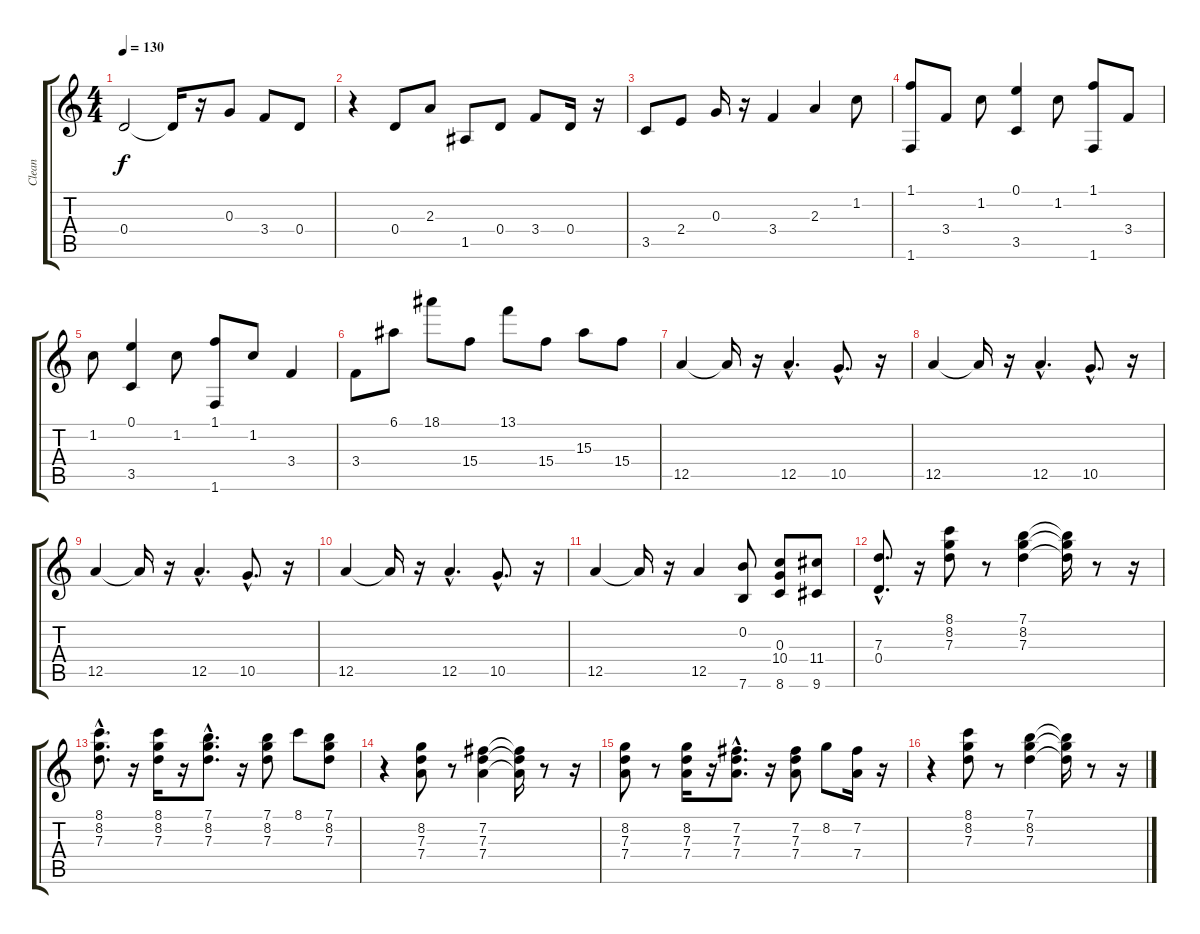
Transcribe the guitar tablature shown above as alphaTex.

\track ("Clean" "Clean") {instrument electricguitarclean}
\staff {score tabs}
\tuning (E4 B3 G3 D3 A2 E2) {hide}
\ts (4 4)
\tempo 130
\clef g2
\ks c
0.4.2{dy f} 0.4{t}.16 r.16 0.3.8 3.4.8 0.4.8 |
r.4 0.4.8 2.3.8 1.5.8 0.4.8 3.4.8 0.4.16 r.16 |
3.5.8 2.4.8 0.3.16 r.16 3.4.4 2.3.4 1.2.8 |
(1.1 1.6).8 3.4.8 1.2.8 (0.1 3.5).4 1.2.8 (1.1 1.6).8 3.4.8 |
1.2.8 (0.1 3.5).4 1.2.8 (1.1 1.6).8 1.2.8 3.4.4 |
3.4.8 6.1.8 18.1.8 15.4.8 13.1.8 15.4.8 15.3.8 15.4.8 |
12.5.4 12.5{t}.16 r.16 12.5{hac}.4{d} 10.5{hac}.8{d} r.16 |
12.5.4 12.5{t}.16 r.16 12.5{hac}.4{d} 10.5{hac}.8{d} r.16 |
12.5.4 12.5{t}.16 r.16 12.5{hac}.4{d} 10.5{hac}.8{d} r.16 |
12.5.4 12.5{t}.16 r.16 12.5{hac}.4{d} 10.5{hac}.8{d} r.16 |
12.5.4 12.5{t}.16 r.16 12.5.4 (0.2 7.6).8 (0.3 10.4 8.6).8 (11.4 9.6).8 |
(7.3{hac} 0.4{hac}).8{d} r.16 (8.1 8.2 7.3).8 r.8 (7.1 8.2 7.3).4 (7.1{t} 8.2{t} 7.3{t}).16 r.8 r.16 |
(8.1{hac} 8.2{hac} 7.3{hac}).8{d} r.16 (8.1 8.2 7.3).16 r.16 (7.1{hac} 8.2{hac} 7.3{hac}).8{d} r.16 (7.1 8.2 7.3).8 8.1.8 (7.1 8.2 7.3).8 |
r.4 (8.2 7.3 7.4).8 r.8 (7.2 7.3 7.4).4 (7.2{t} 7.3{t} 7.4{t}).16 r.8 r.16 |
(8.2 7.3 7.4).8 r.8 (8.2 7.3 7.4).16 r.16 (7.2{hac} 7.3{hac} 7.4{hac}).8{d} r.16 (7.2 7.3 7.4).8 8.2.8 (7.2 7.4).16 r.16 |
r.4 (8.1 8.2 7.3).8 r.8 (7.1 8.2 7.3).4 (7.1{t} 8.2{t} 7.3{t}).16 r.8 r.16
